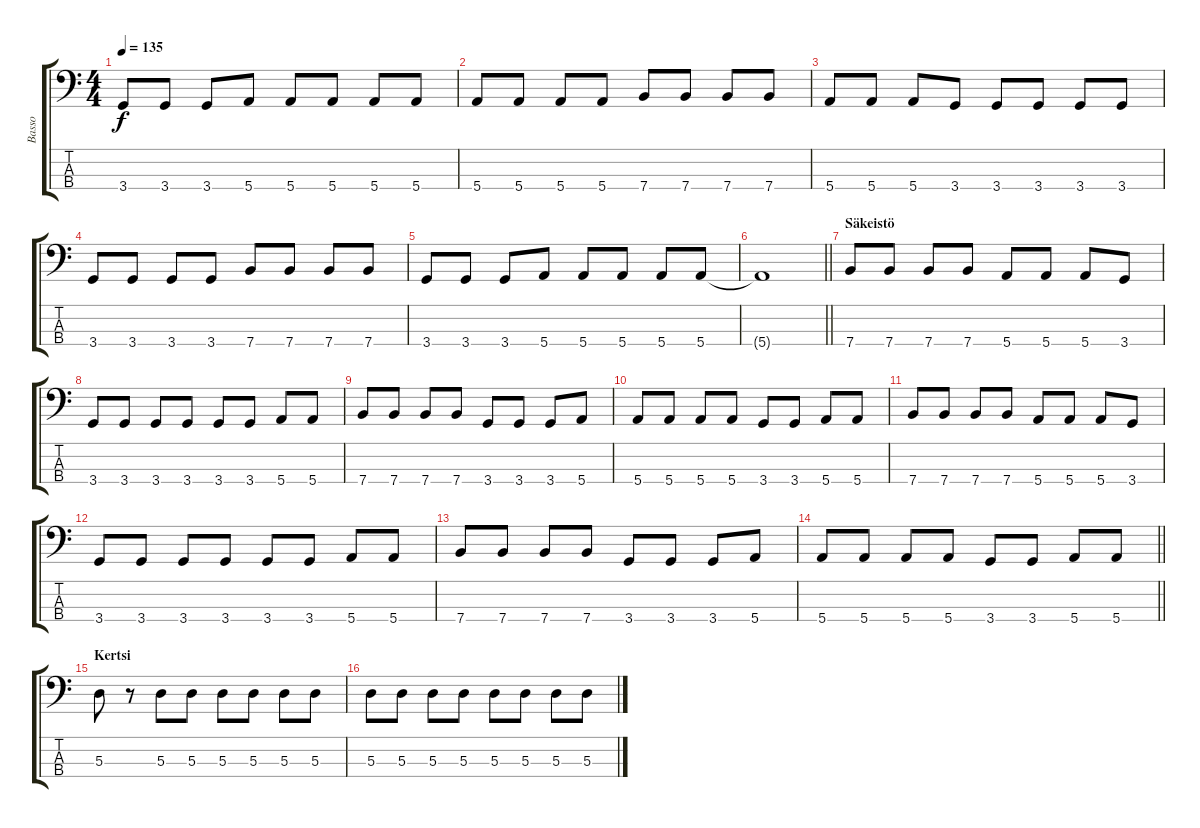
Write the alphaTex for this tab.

\track ("Basso" "Basso") {instrument electricbassfinger}
\staff {score tabs}
\tuning (G2 D2 A1 E1) {hide}
\ts (4 4)
\tempo 135
\clef f4
\ks c
3.4.8{dy f} 3.4.8 3.4.8 5.4.8 5.4.8 5.4.8 5.4.8 5.4.8 |
5.4.8 5.4.8 5.4.8 5.4.8 7.4.8 7.4.8 7.4.8 7.4.8 |
5.4.8 5.4.8 5.4.8 3.4.8 3.4.8 3.4.8 3.4.8 3.4.8 |
3.4.8 3.4.8 3.4.8 3.4.8 7.4.8 7.4.8 7.4.8 7.4.8 |
3.4.8 3.4.8 3.4.8 5.4.8 5.4.8 5.4.8 5.4.8 5.4.8 |
\barLineRight lightlight
5.4{t}.1 |
\section ("" "Säkeistö")
7.4.8 7.4.8 7.4.8 7.4.8 5.4.8 5.4.8 5.4.8 3.4.8 |
3.4.8 3.4.8 3.4.8 3.4.8 3.4.8 3.4.8 5.4.8 5.4.8 |
7.4.8 7.4.8 7.4.8 7.4.8 3.4.8 3.4.8 3.4.8 5.4.8 |
5.4.8 5.4.8 5.4.8 5.4.8 3.4.8 3.4.8 5.4.8 5.4.8 |
7.4.8 7.4.8 7.4.8 7.4.8 5.4.8 5.4.8 5.4.8 3.4.8 |
3.4.8 3.4.8 3.4.8 3.4.8 3.4.8 3.4.8 5.4.8 5.4.8 |
7.4.8 7.4.8 7.4.8 7.4.8 3.4.8 3.4.8 3.4.8 5.4.8 |
\barLineRight lightlight
5.4.8 5.4.8 5.4.8 5.4.8 3.4.8 3.4.8 5.4.8 5.4.8 |
\section ("" "Kertsi")
5.3.8 r.8 5.3.8 5.3.8 5.3.8 5.3.8 5.3.8 5.3.8 |
5.3.8 5.3.8 5.3.8 5.3.8 5.3.8 5.3.8 5.3.8 5.3.8
